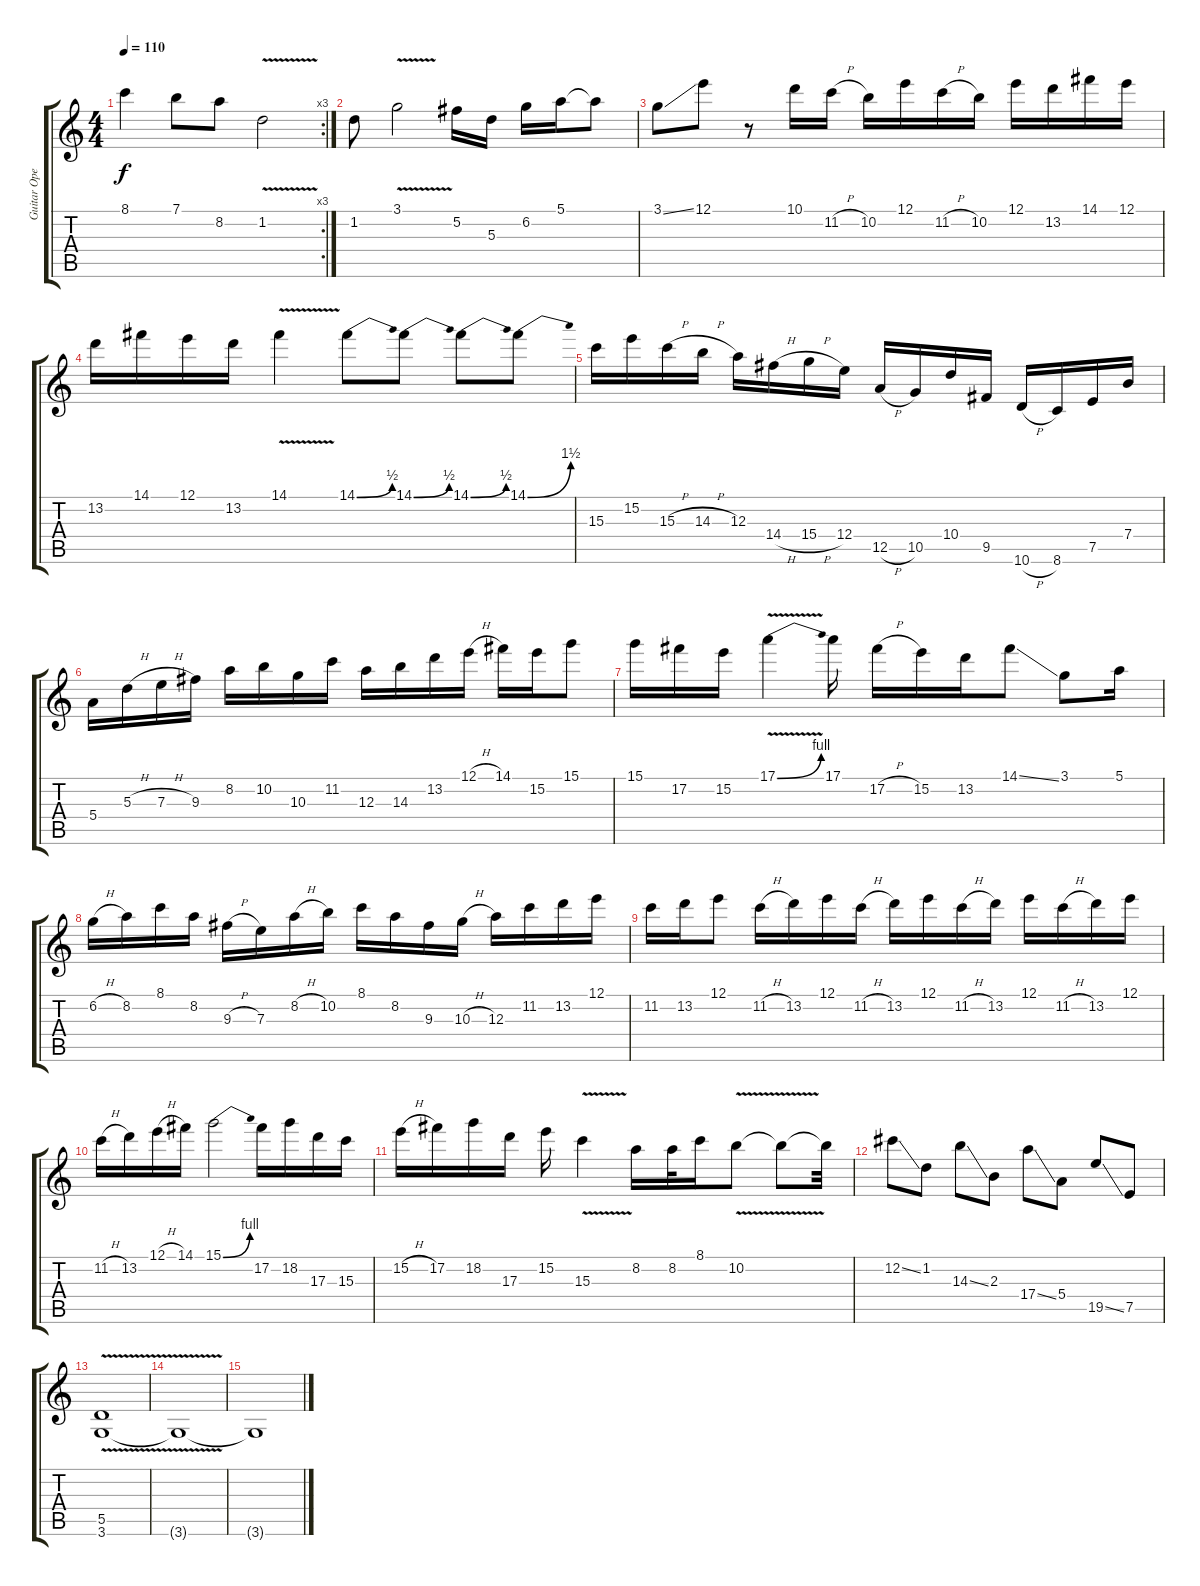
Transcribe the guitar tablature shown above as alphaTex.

\track ("Guitar Open A" "Guitar Ope") {instrument distortionguitar}
\staff {score tabs}
\tuning (E4 Db4 A3 E3 A2 E2) {hide}
\rc 3
\ts (4 4)
\tempo 110
\clef g2
\ks c
8.1.4{dy f} 7.1.8 8.2.8 1.2{v}.2 |
1.2.8{volume 16} 3.1{v}.2 5.2.16 5.3.16 6.2.16 5.1.16 5.1{t}.8 |
3.1{ss}.8 12.1.8 r.8 10.1.16 11.2{h}.16 10.2.16 12.1.16 11.2{h}.16 10.2.16 12.1.16 13.2.16 14.1.16 12.1.16 |
13.2.16 14.1.16 12.1.16 13.2.16 14.1{v}.4 14.1{be (bend 0 0 60 2)}.8 14.1{be (bend 0 0 60 2)}.8 14.1{be (bend 0 0 60 2)}.8 14.1{be (bend 0 0 60 6)}.8 |
15.3.16 15.2.16 15.3{h}.16 14.3{h}.16 12.3.16 14.4{h}.16 15.4{h}.16 12.4.16 12.5{h}.16 10.5.16 10.4.16 9.5.16 10.6{h}.16 8.6.16 7.5.16 7.4.16 |
5.4.16 5.3{h}.16 7.3{h}.16 9.3.16 8.2.16 10.2.16 10.3.16 11.2.16 12.3.16 14.3.16 13.2.16 12.1{h}.16 14.1.16 15.2.16 15.1.8 |
15.1.16 17.2.16 15.2.16 17.1{be (bend 0 0 60 4) v}.4 17.1.16 17.2{h}.16 15.2.16 13.2.16 14.1{ss}.8 3.1.8 5.1.16 |
6.2{h}.16 8.2.16 8.1.16 8.2.16 9.3{h}.16 7.3.16 8.2{h}.16 10.2.16 8.1.16 8.2.16 9.3.16 10.3{h}.16 12.3.16 11.2.16 13.2.16 12.1.16 |
11.2.16 13.2.16 12.1.8 11.2{h}.16 13.2.16 12.1.16 11.2{h}.16 13.2.16 12.1.16 11.2{h}.16 13.2.16 12.1.16 11.2{h}.16 13.2.16 12.1.16 |
11.2{h}.16 13.2.16 12.1{h}.16 14.1.16 15.1{be (bend 0 0 60 4)}.2 17.2.16 18.2.16 17.3.16 15.3.16 |
15.2{h}.16 17.2.16 18.2.16 17.3.16 15.2.16 15.3{v}.4 8.2.16 8.2.32 8.1.16 10.2{v}.8 10.2{t}.8 10.2{t}.32 |
12.2{ss}.8 1.2.8 14.3{ss}.8 2.3.8 17.4{ss}.8 5.4.8 19.5{ss}.8 7.5.8 |
(5.5 3.6{v}).1 |
3.6{t}.1 |
3.6{t}.1
